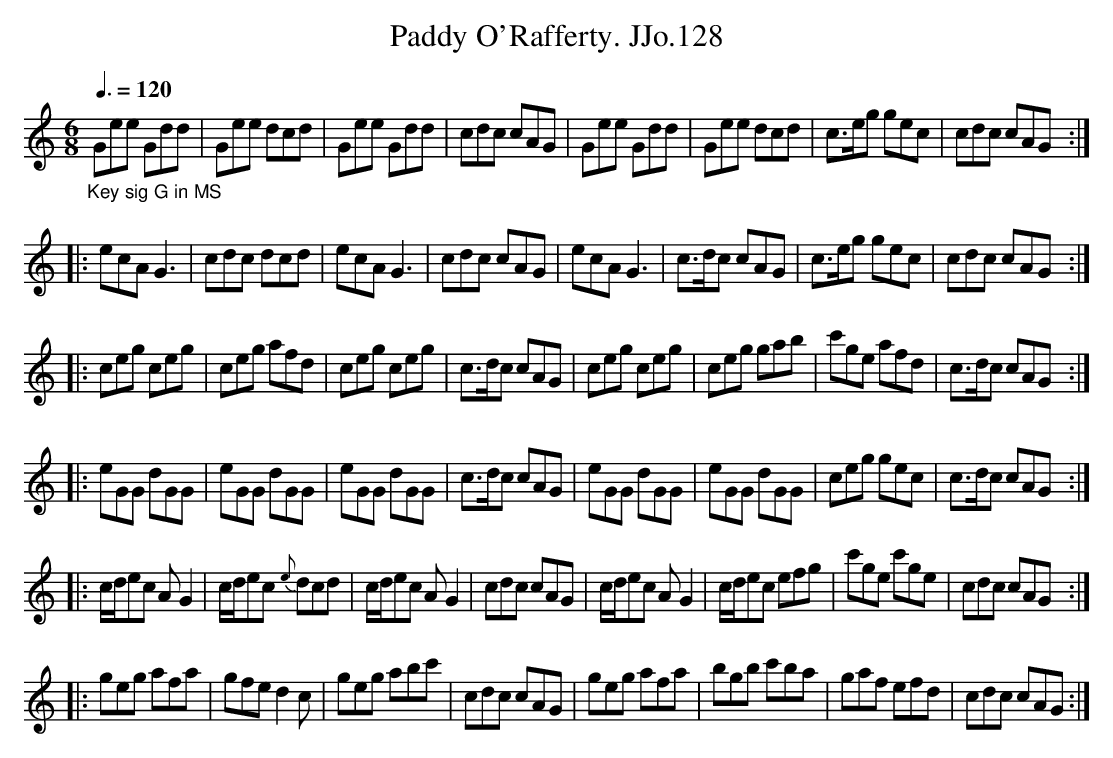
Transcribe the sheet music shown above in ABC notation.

X:1
T:Paddy O'Rafferty. JJo.128
M:6/8
L:1/8
Q:3/8=120
K:C major
"_Key sig G in MS"Gee Gdd|Gee dcd|Gee Gdd|cdc cAG|Gee Gdd|Gee dcd|c>eg gec|cdc cAG::!
ecA G3|cdc dcd|ecA G3|cdc cAG|ecAG3|c>dc cAG|c>eg gec|cdc cAG::!
ceg ceg|ceg afd|ceg ceg|c>dc cAG|ceg ceg|ceg gab|c'ge afd|c>dc cAG::!
eGG dGG|eGG dGG|eGG dGG|c>dc cAG|eGG dGG|eGG dGG|ceg gec|c>dc cAG::!
c/d/ec AG2|c/d/ec {e}dcd|c/d/ec AG2|cdc cAG|\
c/d/ec AG2|c/d/ec efg|c'ge c'ge|cdc cAG::!
geg afa|gfed2c|geg abc'|cdc cAG|geg afa|bgb c'ba|gaf efd|cdc cAG:|
